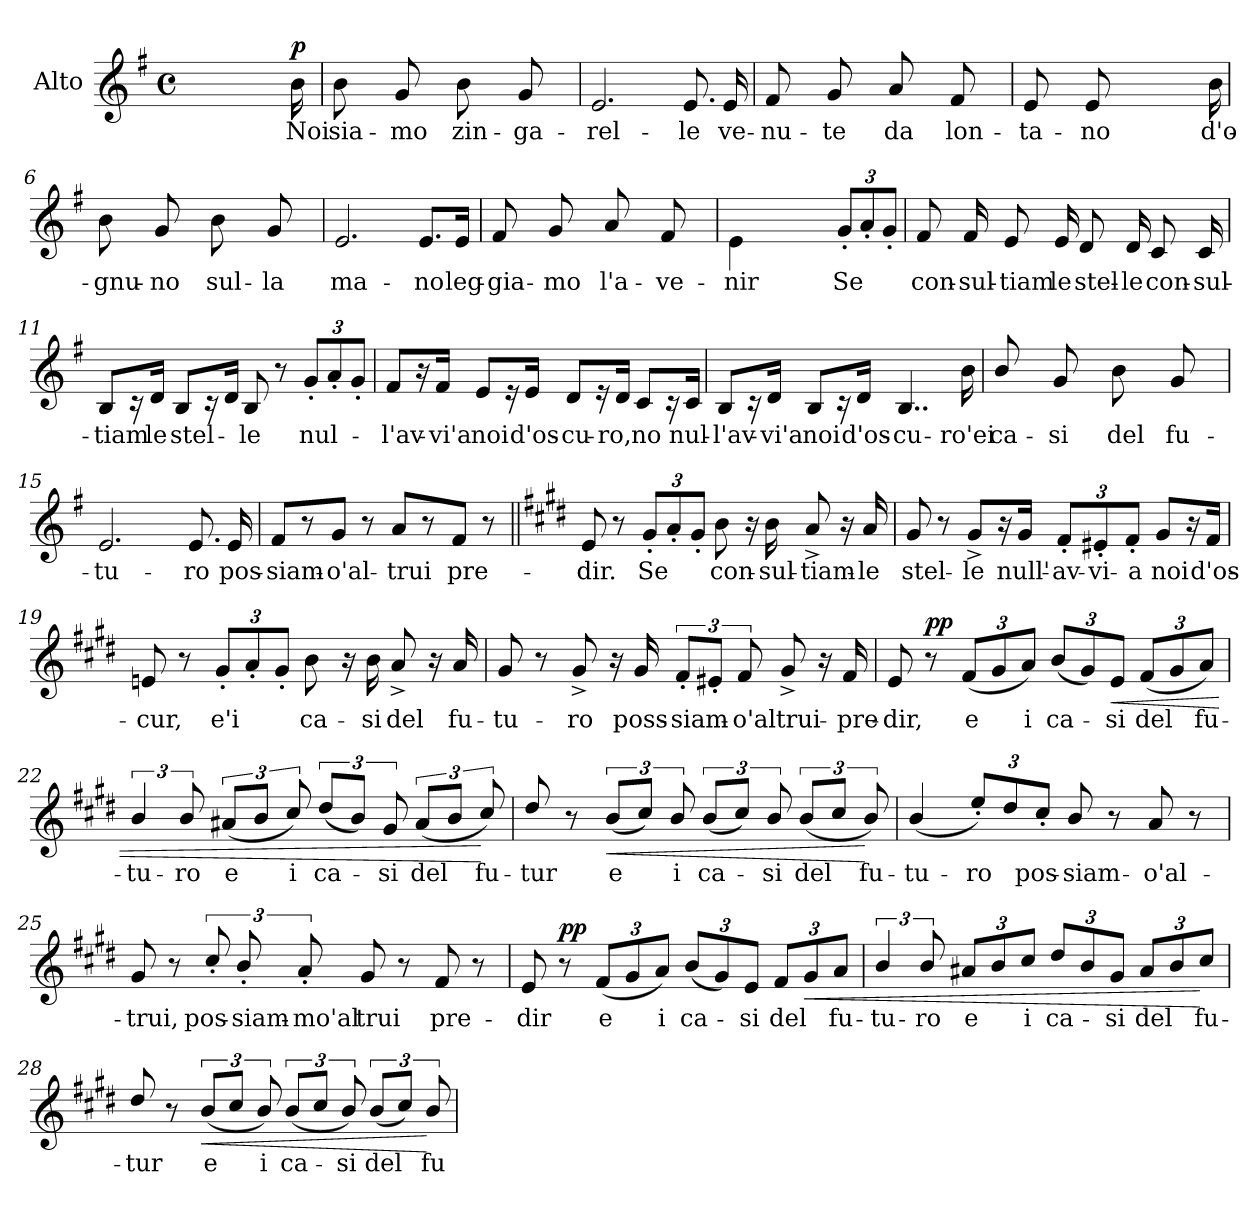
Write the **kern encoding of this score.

**kern	**text	**dynam
*part1	*part1	*part1
*staff1	*staff1	*staff1
*I"Alto	*	*
*I'A	*	*
*clefG2	*	*
*k[f#]	*	*
*G:	*	*
*M4/4	*	*
*met(c)	*	*
=1	=1	=1
!LO:N:vis=1	!	!
2...ryy	.	.
!	!	!LO:DY:a
16b\	Noi	p
=2	=2	=2
8b\	sia-	.
8ryy	.	.
8g/	-mo	.
8ryy	.	.
8b\	zin-	.
8ryy	.	.
8g/	-ga-	.
8ryy	.	.
=3	=3	=3
2.e/	-rel-	.
8.e/	-le	.
16e/	ve-	.
=4	=4	=4
8f#/	-nu-	.
8ryy	.	.
8g/	-te	.
8ryy	.	.
8a/	da	.
8ryy	.	.
8f#/	lon-	.
8ryy	.	.
!!LO:LB:g=z
=5	=5	=5
8e/	-ta-	.
8ryy	.	.
8e/	-no	.
2ryy	.	.
16ryy	.	.
16b\	d'o-	.
=6	=6	=6
8b\	-gnu-	.
8ryy	.	.
8g/	-no	.
8ryy	.	.
8b\	sul-	.
8ryy	.	.
8g/	-la	.
8ryy	.	.
=7	=7	=7
2.e/	ma-	.
8.e/L	-no	.
16e/Jk	leg-	.
=8	=8	=8
8f#/	-gia-	.
8ryy	.	.
8g/	-mo	.
8ryy	.	.
8a/	l'a-	.
8ryy	.	.
8f#/	-ve-	.
8ryy	.	.
!!LO:PB:g=z
=9	=9	=9
4e\	-nir	.
2ryy	.	.
*Xbrackettup	*	*
12g'/L	Se	.
12a'/	.	.
12g'/J	.	.
=10	=10	=10
8f#/	con-	.
16ryy	.	.
16f#/	-sul-	.
8e/	-tiam	.
16ryy	.	.
16e/	le	.
8d/	stel-	.
16ryy	.	.
16d/	-le	.
8c/	con-	.
16ryy	.	.
16c/	-sul-	.
=11	=11	=11
8B/L	-tiam	.
16r	.	.
16d/Jk	le	.
8B/L	stel-	.
16r	.	.
16d/Jk	.	.
8B/	-le	.
8r	.	.
12g'/L	nul-	.
12a'/	.	.
12g'/J	.	.
!!LO:LB:g=z
=12	=12	=12
8f#/L	-l'av-	.
16r	.	.
16f#/Jk	-vi'a	.
8e/L	noi	.
16r	.	.
16e/Jk	d'os-	.
8d/L	-cu-	.
16r	.	.
16d/Jk	-ro,	.
8c/L	no	.
16r	.	.
16c/Jk	nul-	.
=13	=13	=13
8B/L	-l'av-	.
16r	.	.
16d/Jk	-vi'a	.
8B/L	noi	.
16r	.	.
16d/Jk	d'os-	.
4..B/	-cu-	.
16b\	-ro'ei	.
!!LO:PB:g=z
=14	=14	=14
8b/	ca-	.
8ryy	.	.
8g/	-si	.
8ryy	.	.
8b\	del	.
8ryy	.	.
8g/	fu-	.
8ryy	.	.
=15	=15	=15
2.e/	-tu-	.
8.e/	-ro	.
16e/	pos-	.
=16	=16	=16
8f#/L	-siam-	.
8r	.	.
8g/J	-o'al-	.
8r	.	.
8a/L	-trui	.
8r	.	.
8f#/J	pre-	.
8r	.	.
!!LO:LB:g=z
=17||	=17||	=17||
*k[f#c#g#d#]	*	*
*E:	*	*
8e/	-dir.	.
8r	.	.
12g#'/L	Se	.
12a'/	.	.
12g#'/J	.	.
8b\	con-	.
16r	.	.
16b\	-sul-	.
8a^/	-tiam-	.
16r	.	.
16a/	-le	.
=18	=18	=18
8g#/	stel-	.
8r	.	.
8g#^/L	-le	.
16r	.	.
16g#/Jk	null'-	.
12f#'/L	-av-	.
12e#X'/	-vi-	.
12f#'/J	-a	.
8g#/L	noi	.
16r	.	.
16f#/Jk	d'os-	.
!!LO:PB:g=z
=19	=19	=19
8en/	-cur,	.
8r	.	.
12g#'/L	e'i	.
12a'/	.	.
12g#'/J	.	.
8b\	ca-	.
16r	.	.
16b\	-si	.
8a^/	del	.
16r	.	.
16a/	fu-	.
=20	=20	=20
8g#/	-tu-	.
8r	.	.
8g#^/	-ro	.
16r	.	.
16g#/	poss-	.
*brackettup	*	*
12f#'/L	-siam-	.
12e#X'/J	.	.
12f#/	-o'al	.
8g#^/	trui-	.
16r	.	.
16f#/	-pre-	.
!!LO:LB:g=z
=21	=21	=21
8e/	-dir,	.
!	!	!LO:DY:a
8r	.	pp
*Xbrackettup	*	*
(>12f#/L	e	.
12g#/	.	.
12a/J)	i	.
(>12b/L	ca-	.
12g#/)	.	.
!	!	!LO:HP:b
12e/J	-si	<
(>12f#/L	del	.
12g#/	.	.
12a/J)	fu-	.
=22	=22	=22
*brackettup	*	*
6b/	-tu-	.
12b/	-ro	.
(>12a#X/L	e	.
12b/J	.	.
12cc#/)	i	.
(>12dd#/L	ca-	.
12b/J)	.	.
12g#/	-si	.
(>12a#/L	del	.
12b/J	.	.
12cc#/)	fu-	[
=23	=23	=23
8dd#/	-tur	.
8r	.	.
!	!	!LO:HP:b
(>12b/L	e	<
12cc#/J)	.	.
12b/	i	.
(>12b/L	ca-	.
12cc#/J)	.	.
12b/	-si	.
(>12b/L	del	.
12cc#/J	.	.
12b/)	fu-	[
!!LO:PB:g=z
=24	=24	=24
(>4b/	-tu-	.
*Xbrackettup	*	*
12ee'/L)	-ro	.
12dd#/	.	.
12cc#'/J	pos-	.
8b/	-siam-	.
8r	.	.
8a/	-o'al-	.
8r	.	.
=25	=25	=25
8g#/	-trui,	.
8r	.	.
*brackettup	*	*
12cc#'/	pos-	.
12b'/	-siam-	.
12a'/	-mo'al	.
8g#/	trui	.
8r	.	.
8f#/	pre-	.
8r	.	.
!!LO:LB:g=z
=26	=26	=26
8e/	-dir	.
!	!	!LO:DY:a
8r	.	pp
*Xbrackettup	*	*
(>12f#/L	e	.
12g#/	.	.
12a/J)	i	.
(>12b/L	ca-	.
12g#/)	.	.
12e/J	-si	.
12f#/L	del	.
!	!	!LO:HP:b
12g#/	.	<
12a/J	fu-	.
=27	=27	=27
*brackettup	*	*
6b/	-tu-	.
12b/	-ro	.
*Xbrackettup	*	*
12a#X/L	e	.
12b/	.	.
12cc#/J	i	.
12dd#/L	ca-	.
12b/	.	.
12g#/J	-si	.
12a#/L	del	.
12b/	.	.
12cc#/J	fu-	[
=28	=28	=28
8dd#/	-tur	.
8r	.	.
*brackettup	*	*
!	!	!LO:HP:b
(>12b/L	e	<
12cc#/J	.	.
12b/)	i	.
(>12b/L	ca-	.
12cc#/J	.	.
12b/)	-si	.
(>12b/L	del	.
12cc#/J)	.	.
12b/	fu-	[
=	=	=
*-	*-	*-
